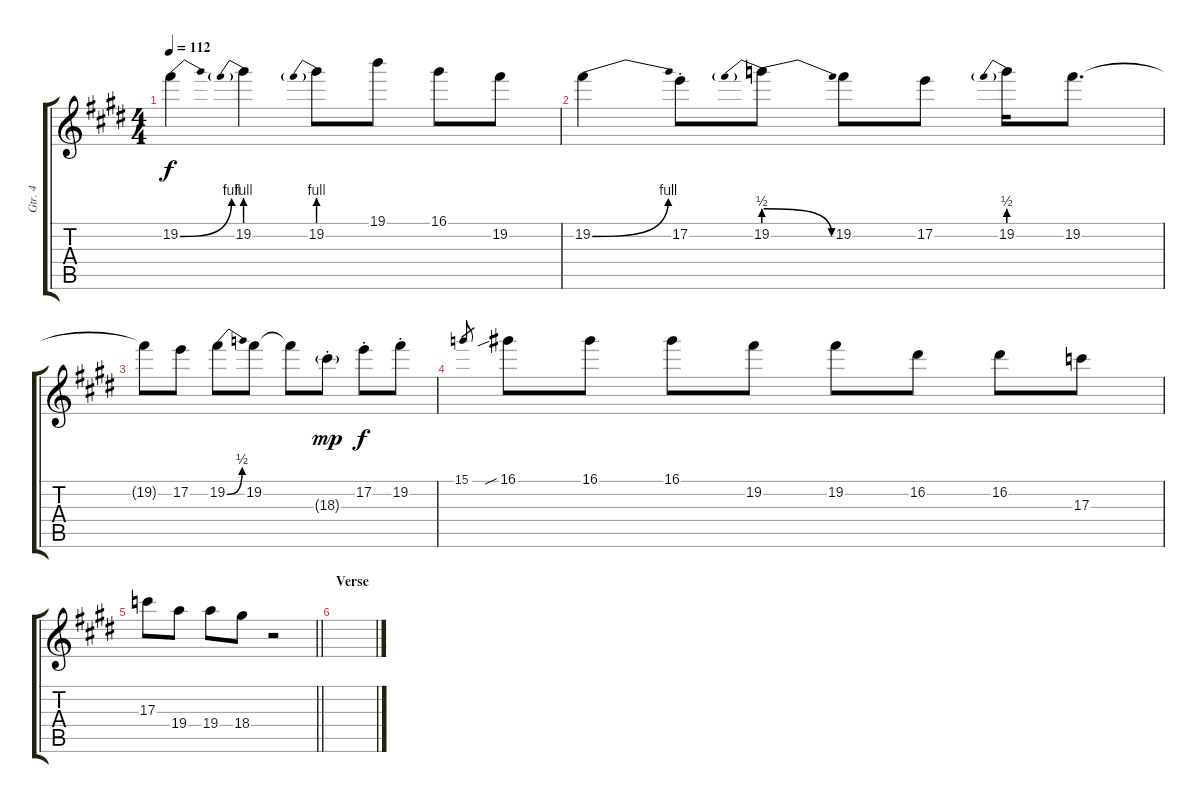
\track ("Gtr. 4" "Gtr. 4") {instrument electricguitarclean}
\staff {score tabs}
\tuning (E4 B3 G3 D3 A2 E2) {hide}
\ts (4 4)
\tempo 112
\clef g2
\ks e
19.2{be (bend 0 0 60 4)}.4{dy f} 19.2{be (prebend 0 4 60 4)}.4 19.2{be (prebend 0 4 60 4)}.8 19.1.8 16.1.8 19.2.8 |
19.2{be (bend 0 0 60 4)}.4 17.2{st}.8 19.2{be (prebendrelease 0 2 60 0)}.8 19.2.8 17.2.8 19.2{be (prebend 0 2 60 2)}.16 19.2.8{d} |
19.2{t}.8 17.2.8 19.2{be (bend 0 0 60 2)}.8 19.2.8 19.2{t}.8 18.3{g st}.8{dy mp} 17.2{st}.8{dy f} 19.2{st}.8 |
15.1.8{gr} 16.1{sib}.8 16.1.8 16.1.8 19.2.8 19.2.8 16.2.8 16.2.8 17.3.8 |
\barLineRight lightlight
17.3.8 19.4.8 19.4.8 18.4.8 r.2 |
\section ("" "Verse")
